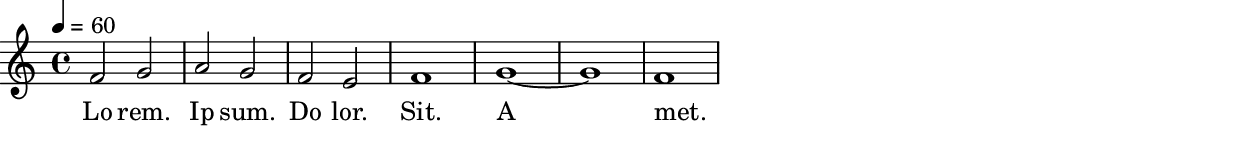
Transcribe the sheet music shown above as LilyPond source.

%% Generated by lilypond-book
%% Options: [exampleindent=10.16\mm,indent=0\mm,line-width=160\mm,paper-height=845.047\pt,paper-width=597.508\pt,papersize='(cons (* 597.508 pt) (* 845.047 pt))]
\include "lilypond-book-preamble.ly"


% ****************************************************************
% Start cut-&-pastable-section
% ****************************************************************

#(ly:set-option 'eps-box-padding 3.000000)



\paper {
  #(set-paper-size '(cons (* 597.508 pt) (* 845.047 pt)))
  indent = 0\mm
  line-width = 160\mm
  % offset the left padding, also add 1mm as lilypond creates cropped
  % images with a little space on the right
  line-width = #(- line-width (* mm  3.000000) (* mm 1))
}

\layout {
  
}




% ****************************************************************
% ly snippet:
% ****************************************************************
\sourcefilename "out-www/recovered/lyric-repeat-count-midi.ly"
\sourcefileline 0
% Lily was here -- automatically converted by midi2ly.py from out-www/lyric-repeat-count.midi
\version "2.14.0"

\layout {
  \context {
    \Voice
    \remove Note_heads_engraver
    \consists Completion_heads_engraver
    \remove Rest_engraver
    \consists Completion_rest_engraver
  }
}

% included from ./out-www/lyric-repeat-count.header
\header {
texidoc=""
options=""
}
% end

trackAchannelA = {
  
  % [TEXT_EVENT] creator: 
  
  % [TEXT_EVENT] LilyPond 2.25.81              
  
  \time 4/4
  
  \tempo 4 = 60
  \skip 1*7 
}

trackA = <<
  \context Voice = voiceA \trackAchannelA
>>


trackBchannelA = {
  \skip 1*7 
}

trackBchannelB = \relative c {
  f'2 g 
  | % 2
  a g 
  | % 3
  f e 
  | % 4
  f1 
  | % 5
  g\breve f1 
  | % 8
  
}

trackB = <<
  \context Voice = voiceA \trackBchannelA
  \context Voice = voiceB \trackBchannelB
>>


trackCchannelA = \lyricmode {
  "Lo"2 "rem." 
  | % 2
  "Ip" "sum." 
  | % 3
  "Do" "lor." 
  | % 4
  "Sit."1 
  | % 5
  "A"\breve "met."4 " "2. 
  | % 8
  
}

trackC = <<
  \context Lyrics = voiceA \trackCchannelA
>>


\score {
  <<
    \context Staff=trackB \trackA
    \context Staff=trackB \trackB
    \context Lyrics=trackC \trackC
  >>
  \layout {}
  \midi {}
}



% ****************************************************************
% end ly snippet
% ****************************************************************
